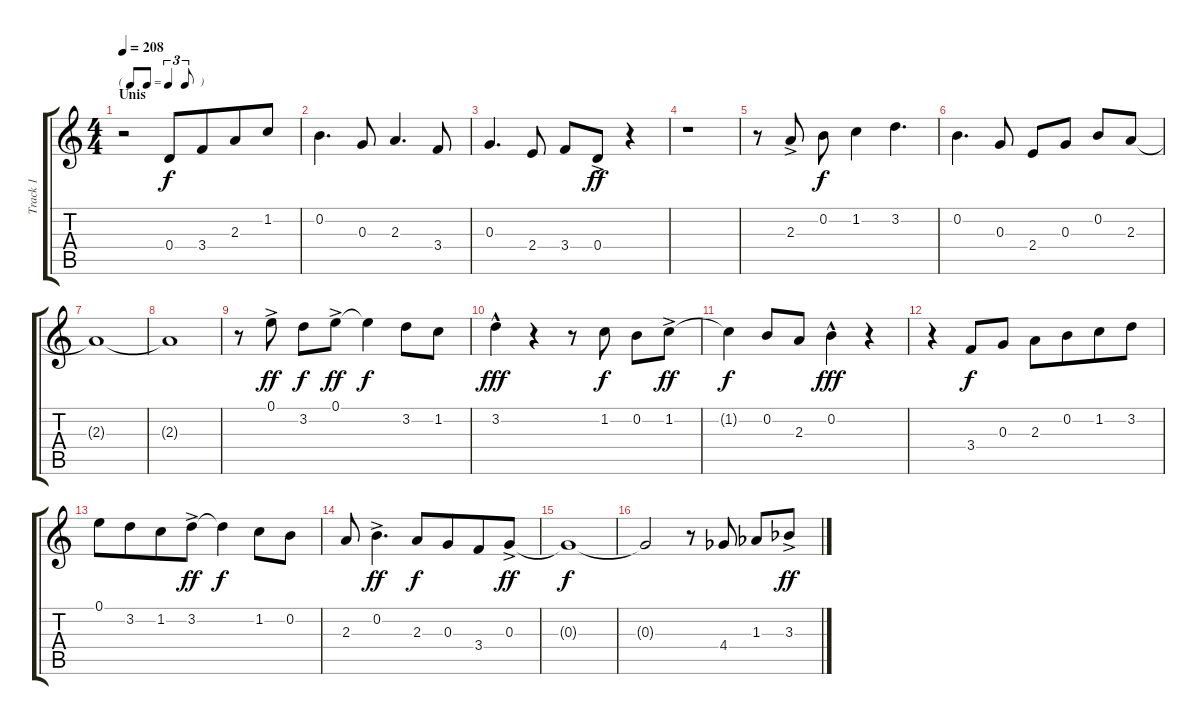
\track ("Track 1" "Track 1") {instrument electricguitarjazz}
\staff {score tabs}
\tuning (E4 B3 G3 D3 A2 E2) {hide}
\ts (4 4)
\tf triplet8th
\section ("" "Unis")
\tempo 208
\clef g2
\ks c
r.2{dy f} 0.4.8 3.4.8{beam merge} 2.3.8 1.2.8 |
0.2.4{d} 0.3.8 2.3.4{d} 3.4.8 |
0.3.4{d} 2.4.8 3.4.8 0.4{ac}.8{dy ff} r.4 |
r.1 |
r.8 2.3{ac}.8 0.2.8{dy f} 1.2.4 3.2.4{d} |
0.2.4{d} 0.3.8 2.4.8 0.3.8 0.2.8 2.3.8 |
2.3{t}.1 |
2.3{t}.1 |
r.8 0.1{ac}.8{dy ff} 3.2.8{dy f} 0.1{ac}.8{dy ff} 0.1{t}.4{dy f} 3.2.8 1.2.8 |
3.2{hac}.4{dy fff} r.4 r.8 1.2.8{dy f} 0.2.8 1.2{ac}.8{dy ff} |
1.2{t}.4{dy f} 0.2.8 2.3.8 0.2{hac}.4{dy fff} r.4 |
r.4 3.4.8{dy f} 0.3.8 2.3.8 0.2.8{beam merge} 1.2.8 3.2.8 |
0.1.8 3.2.8{beam merge} 1.2.8 3.2{ac}.8{dy ff} 3.2{t}.4{dy f} 1.2.8 0.2.8 |
2.3.8 0.2{ac}.4{d dy ff} 2.3.8{dy f} 0.3.8{beam merge} 3.4.8 0.3{ac}.8{dy ff} |
0.3{t}.1{dy f} |
0.3{t}.2 r.8 4.4{acc b}.8 1.3{acc b}.8 3.3{ac acc b}.8{dy ff}
